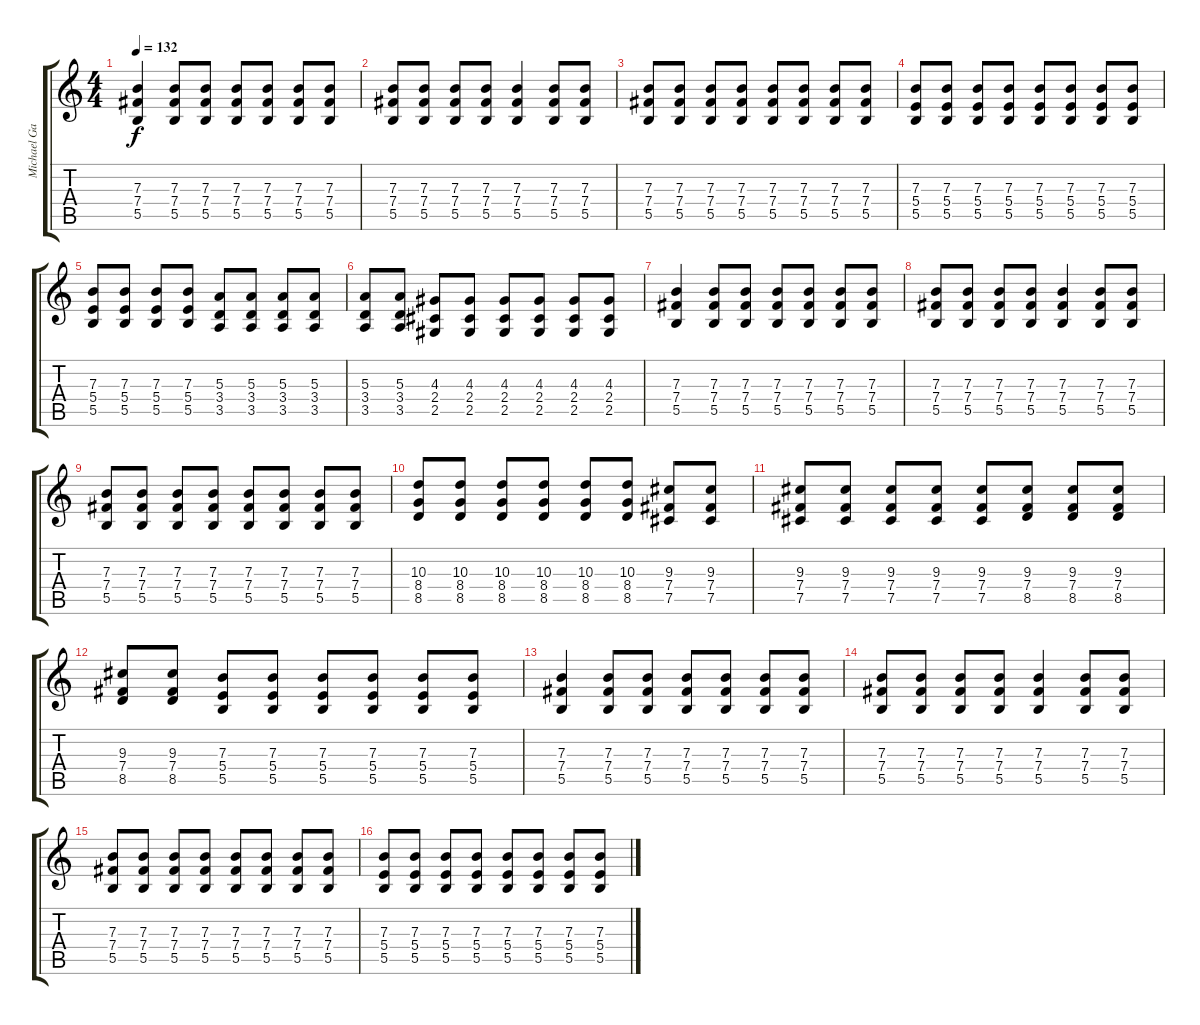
\track ("Michael Gallagher Dist" "Michael Ga") {instrument distortionguitar}
\staff {score tabs}
\tuning (Db4 Ab3 E3 B2 Gb2 B1) {hide}
\ts (4 4)
\tempo 132
\clef g2
\ks c
(7.3 7.4 5.5).4{dy f instrument distortionguitar} (7.3 7.4 5.5).8 (7.3 7.4 5.5).8 (7.3 7.4 5.5).8 (7.3 7.4 5.5).8 (7.3 7.4 5.5).8 (7.3 7.4 5.5).8 |
(7.3 7.4 5.5).8 (7.3 7.4 5.5).8 (7.3 7.4 5.5).8 (7.3 7.4 5.5).8 (7.3 7.4 5.5).4 (7.3 7.4 5.5).8 (7.3 7.4 5.5).8 |
(7.3 7.4 5.5).8 (7.3 7.4 5.5).8 (7.3 7.4 5.5).8 (7.3 7.4 5.5).8 (7.3 7.4 5.5).8 (7.3 7.4 5.5).8 (7.3 7.4 5.5).8 (7.3 7.4 5.5).8 |
(7.3 5.4 5.5).8 (7.3 5.4 5.5).8 (7.3 5.4 5.5).8 (7.3 5.4 5.5).8 (7.3 5.4 5.5).8 (7.3 5.4 5.5).8 (7.3 5.4 5.5).8 (7.3 5.4 5.5).8 |
(7.3 5.4 5.5).8 (7.3 5.4 5.5).8 (7.3 5.4 5.5).8 (7.3 5.4 5.5).8 (5.3 3.4 3.5).8 (5.3 3.4 3.5).8 (5.3 3.4 3.5).8 (5.3 3.4 3.5).8 |
(5.3 3.4 3.5).8 (5.3 3.4 3.5).8 (4.3 2.4 2.5).8 (4.3 2.4 2.5).8 (4.3 2.4 2.5).8 (4.3 2.4 2.5).8 (4.3 2.4 2.5).8 (4.3 2.4 2.5).8 |
(7.3 7.4 5.5).4 (7.3 7.4 5.5).8 (7.3 7.4 5.5).8 (7.3 7.4 5.5).8 (7.3 7.4 5.5).8 (7.3 7.4 5.5).8 (7.3 7.4 5.5).8 |
(7.3 7.4 5.5).8 (7.3 7.4 5.5).8 (7.3 7.4 5.5).8 (7.3 7.4 5.5).8 (7.3 7.4 5.5).4 (7.3 7.4 5.5).8 (7.3 7.4 5.5).8 |
(7.3 7.4 5.5).8 (7.3 7.4 5.5).8 (7.3 7.4 5.5).8 (7.3 7.4 5.5).8 (7.3 7.4 5.5).8 (7.3 7.4 5.5).8 (7.3 7.4 5.5).8 (7.3 7.4 5.5).8 |
(10.3 8.4 8.5).8 (10.3 8.4 8.5).8 (10.3 8.4 8.5).8 (10.3 8.4 8.5).8 (10.3 8.4 8.5).8 (10.3 8.4 8.5).8 (9.3 7.4 7.5).8 (9.3 7.4 7.5).8 |
(9.3 7.4 7.5).8 (9.3 7.4 7.5).8 (9.3 7.4 7.5).8 (9.3 7.4 7.5).8 (9.3 7.4 7.5).8 (9.3 7.4 8.5).8 (9.3 7.4 8.5).8 (9.3 7.4 8.5).8 |
(9.3 7.4 8.5).8 (9.3 7.4 8.5).8 (7.3 5.4 5.5).8 (7.3 5.4 5.5).8 (7.3 5.4 5.5).8 (7.3 5.4 5.5).8 (7.3 5.4 5.5).8 (7.3 5.4 5.5).8 |
(7.3 7.4 5.5).4 (7.3 7.4 5.5).8 (7.3 7.4 5.5).8 (7.3 7.4 5.5).8 (7.3 7.4 5.5).8 (7.3 7.4 5.5).8 (7.3 7.4 5.5).8 |
(7.3 7.4 5.5).8 (7.3 7.4 5.5).8 (7.3 7.4 5.5).8 (7.3 7.4 5.5).8 (7.3 7.4 5.5).4 (7.3 7.4 5.5).8 (7.3 7.4 5.5).8 |
(7.3 7.4 5.5).8 (7.3 7.4 5.5).8 (7.3 7.4 5.5).8 (7.3 7.4 5.5).8 (7.3 7.4 5.5).8 (7.3 7.4 5.5).8 (7.3 7.4 5.5).8 (7.3 7.4 5.5).8 |
(7.3 5.4 5.5).8 (7.3 5.4 5.5).8 (7.3 5.4 5.5).8 (7.3 5.4 5.5).8 (7.3 5.4 5.5).8 (7.3 5.4 5.5).8 (7.3 5.4 5.5).8 (7.3 5.4 5.5).8
